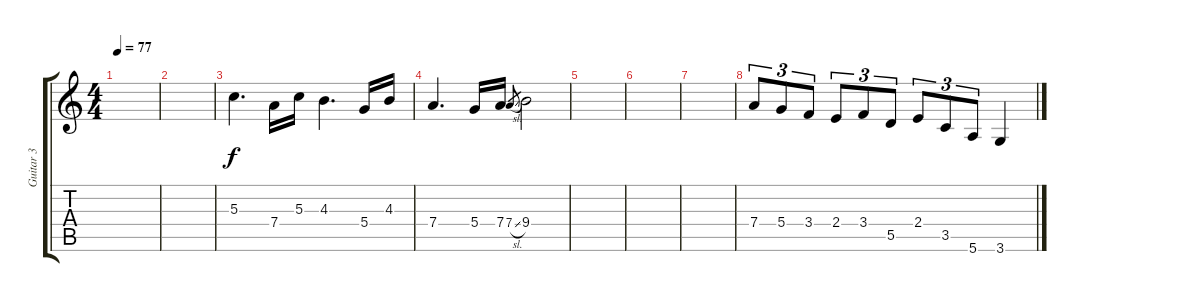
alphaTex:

\track ("Guitar 3" "Guitar 3") {instrument acousticguitarnylon}
\staff {score tabs}
\tuning (E4 B3 G3 D3 A2 E2) {hide}
\ts (4 4)
\tempo 77
\clef g2
\ks c
|
|
5.3.4{d} 7.4.16 5.3.16 4.3.4{d} 5.4.16 4.3.16 |
7.4.4{d} 5.4.16 7.4.16 7.4{sl}.8{gr} 9.4.2 |
|
|
|
7.4.8{tu (3 2)} 5.4.8{tu (3 2)} 3.4.8{tu (3 2)} 2.4.8{tu (3 2)} 3.4.8{tu (3 2)} 5.5.8{tu (3 2)} 2.4.8{tu (3 2)} 3.5.8{tu (3 2)} 5.6.8{tu (3 2)} 3.6.4
